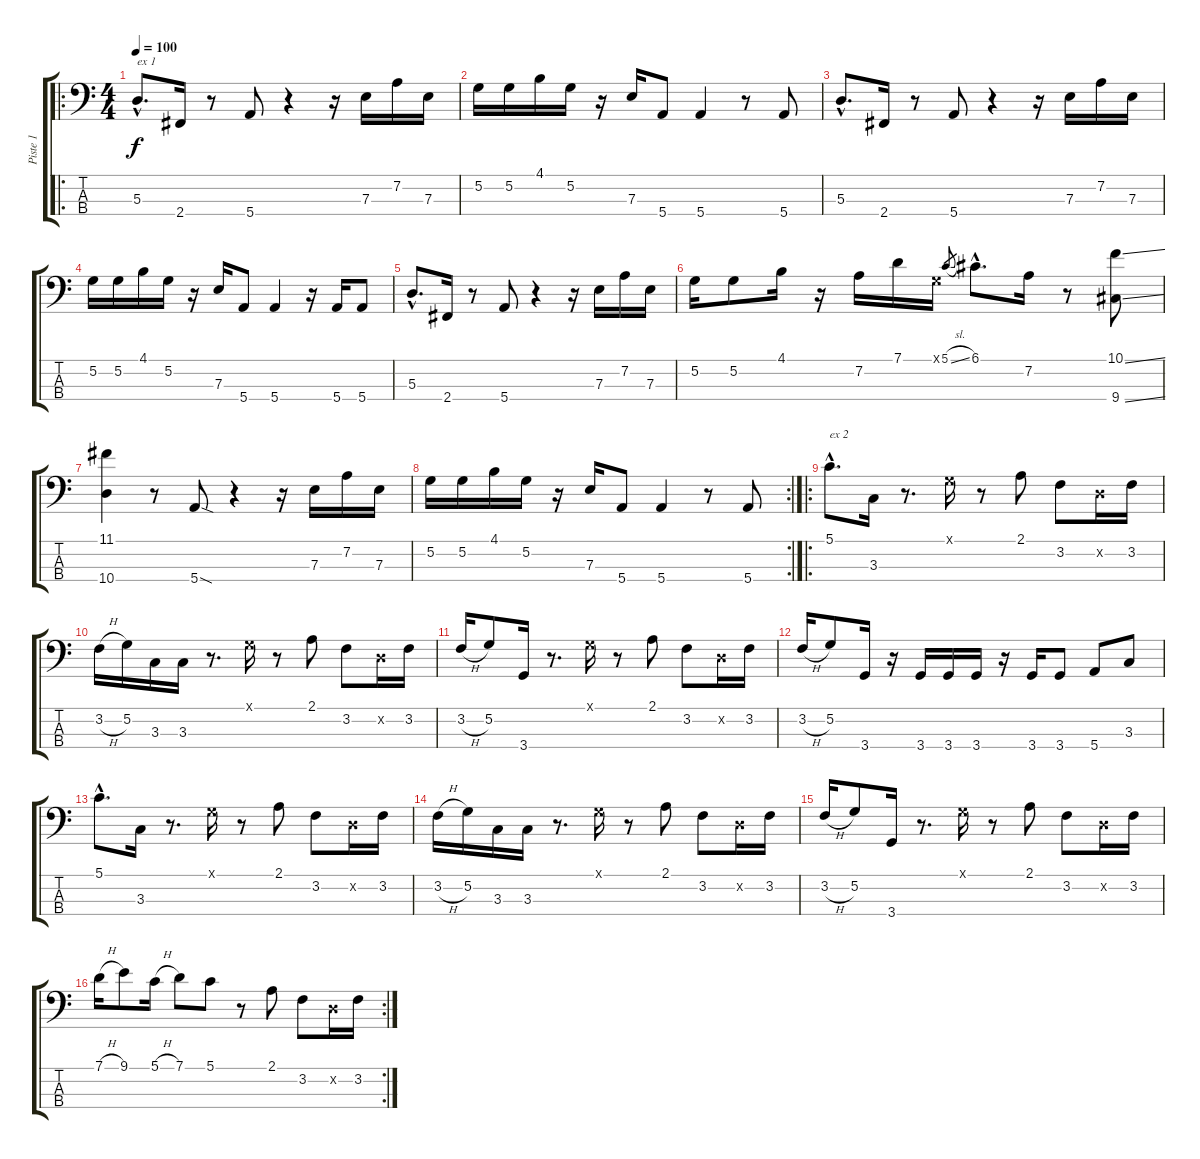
\track ("Piste 1" "Piste 1") {instrument electricbassfinger}
\staff {score tabs}
\tuning (G2 D2 A1 E1) {hide}
\ro
\ts (4 4)
\tempo 100
\clef f4
\ks c
5.3{hac}.8{d txt "ex 1" dy f instrument electricbassfinger} 2.4.16 r.8 5.4.8 r.4 r.16 7.3.16 7.2.16 7.3.16 |
5.2.16 5.2.16 4.1.16 5.2.16 r.16 7.3.16 5.4.8 5.4.4 r.8 5.4.8 |
5.3{hac}.8{d} 2.4.16 r.8 5.4.8 r.4 r.16 7.3.16 7.2.16 7.3.16 |
5.2.16 5.2.16 4.1.16 5.2.16 r.16 7.3.16 5.4.8 5.4.4 r.16 5.4.16 5.4.8 |
5.3{hac}.8{d} 2.4.16 r.8 5.4.8 r.4 r.16 7.3.16 7.2.16 7.3.16 |
5.2.16 5.2.8 4.1.16 r.16 7.2.16 7.1.16 0.1{x}.16 5.1{sl}.8{gr} 6.1{hac}.8{d} 7.2.16 r.8 (10.1{ss} 9.4{ss}).8 |
(11.1 10.4).4 r.8 5.4{sod}.8 r.4 r.16 7.3.16 7.2.16 7.3.16 |
\rc 2
5.2.16 5.2.16 4.1.16 5.2.16 r.16 7.3.16 5.4.8 5.4.4 r.8 5.4.8 |
\ro
5.1{hac}.8{d txt "ex 2"} 3.3.16 r.8{d} 0.1{x}.16 r.8 2.1.8 3.2.8 0.2{x}.16 3.2.16 |
3.2{h}.16 5.2.16 3.3.16 3.3.16 r.8{d} 0.1{x}.16 r.8 2.1.8 3.2.8 0.2{x}.16 3.2.16 |
3.2{h}.16 5.2.8 3.4.16 r.8{d} 0.1{x}.16 r.8 2.1.8 3.2.8 0.2{x}.16 3.2.16 |
3.2{h}.16 5.2.8 3.4.16 r.16 3.4.16 3.4.16 3.4.16 r.16 3.4.16 3.4.8 5.4.8 3.3.8 |
5.1{hac}.8{d} 3.3.16 r.8{d} 0.1{x}.16 r.8 2.1.8 3.2.8 0.2{x}.16 3.2.16 |
3.2{h}.16 5.2.16 3.3.16 3.3.16 r.8{d} 0.1{x}.16 r.8 2.1.8 3.2.8 0.2{x}.16 3.2.16 |
3.2{h}.16 5.2.8 3.4.16 r.8{d} 0.1{x}.16 r.8 2.1.8 3.2.8 0.2{x}.16 3.2.16 |
\rc 2
7.1{h}.16 9.1.8 5.1{h}.16 7.1.8 5.1.8 r.8 2.1.8 3.2.8 0.2{x}.16 3.2.16
